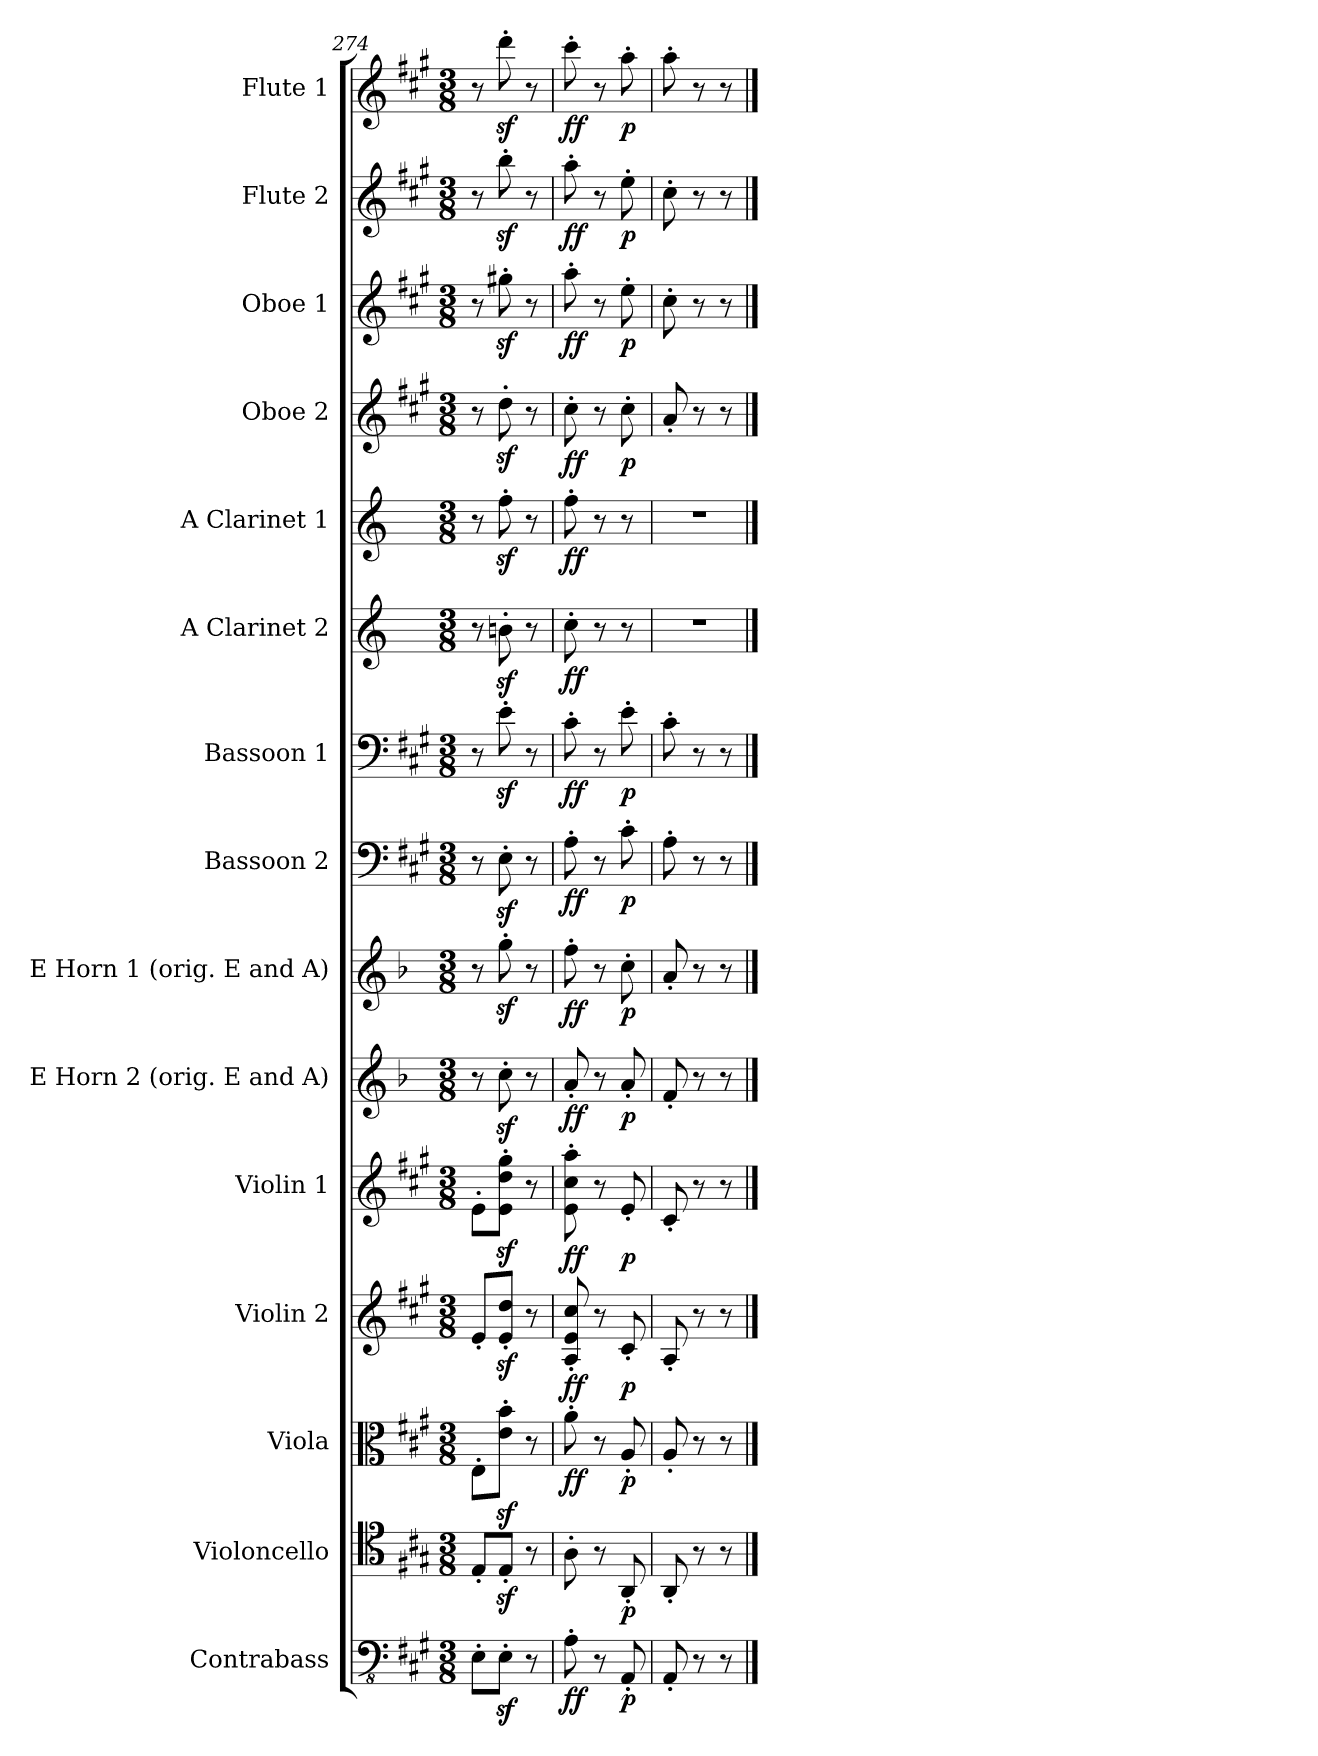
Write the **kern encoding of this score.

**kern	**dynam	**kern	**dynam	**kern	**dynam	**kern	**dynam	**kern	**dynam	**kern	**dynam	**kern	**dynam	**kern	**dynam	**kern	**dynam	**kern	**dynam	**kern	**dynam	**kern	**dynam	**kern	**dynam	**kern	**dynam	**kern	**dynam
*part15	*part15	*part14	*part14	*part13	*part13	*part12	*part12	*part11	*part11	*part10	*part10	*part9	*part9	*part8	*part8	*part7	*part7	*part6	*part6	*part5	*part5	*part4	*part4	*part3	*part3	*part2	*part2	*part1	*part1
*staff15	*staff15	*staff14	*staff14	*staff13	*staff13	*staff12	*staff12	*staff11	*staff11	*staff10	*staff10	*staff9	*staff9	*staff8	*staff8	*staff7	*staff7	*staff6	*staff6	*staff5	*staff5	*staff4	*staff4	*staff3	*staff3	*staff2	*staff2	*staff1	*staff1
*I"Contrabass	*	*I"Violoncello	*	*I"Viola	*	*I"Violin 2	*	*I"Violin 1	*	*I"E Horn 2 (orig. E and A)	*	*I"E Horn 1 (orig. E and A)	*	*I"Bassoon 2	*	*I"Bassoon 1	*	*I"A Clarinet 2	*	*I"A Clarinet 1	*	*I"Oboe 2	*	*I"Oboe 1	*	*I"Flute 2	*	*I"Flute 1	*
*I'Cb	*	*I'Vc	*	*I'Vla	*	*I'Vln 2	*	*I'Vln 1	*	*I'Hn 2	*	*I'Hn 1	*	*I'Bsn 2	*	*I'Bsn 1	*	*I'Cl 2	*	*I'Cl 1	*	*I'Ob 2	*	*I'Ob 1	*	*I'Fl 2	*	*I'Fl 1	*
*clefFv4	*	*clefC4	*	*clefC3	*	*clefG2	*	*clefG2	*	*clefG2	*	*clefG2	*	*clefF4	*	*clefF4	*	*clefG2	*	*clefG2	*	*clefG2	*	*clefG2	*	*clefG2	*	*clefG2	*
*	*	*	*	*	*	*	*	*	*	*ITrd5c8	*	*ITrd5c8	*	*	*	*	*	*ITrd2c3	*	*ITrd2c3	*	*	*	*	*	*	*	*	*
*k[f#c#g#]	*	*k[f#c#g#]	*	*k[f#c#g#]	*	*k[f#c#g#]	*	*k[f#c#g#]	*	*k[f#c#g#]	*	*k[f#c#g#]	*	*k[f#c#g#]	*	*k[f#c#g#]	*	*k[f#c#g#]	*	*k[f#c#g#]	*	*k[f#c#g#]	*	*k[f#c#g#]	*	*k[f#c#g#]	*	*k[f#c#g#]	*
*M3/8	*	*M3/8	*	*M3/8	*	*M3/8	*	*M3/8	*	*M3/8	*	*M3/8	*	*M3/8	*	*M3/8	*	*M3/8	*	*M3/8	*	*M3/8	*	*M3/8	*	*M3/8	*	*M3/8	*
=274	=274	=274	=274	=274	=274	=274	=274	=274	=274	=274	=274	=274	=274	=274	=274	=274	=274	=274	=274	=274	=274	=274	=274	=274	=274	=274	=274	=274	=274
8EE'\L	.	8E'/L	.	8E'\L	.	8e'/L	.	8e'\L	.	8r	.	8r	.	8r	.	8r	.	8r	.	8r	.	8r	.	8r	.	8r	.	8r	.
8EEz<'\J	.	8Ez<'/J	.	8e\z<' 8b\z<'J	.	8e/z<' 8dd/z<'J	.	8e\z<' 8dd\z<' 8gg#\z<'J	.	8ez<'\	.	8bz<'\	.	8Ez<'\	.	8ez<'\	.	8g#Xz<'\	.	8ddz<'\	.	8ddz<'\	.	8gg#Xz<'\	.	8bbz<'\	.	8dddz<'\	.
8r	.	8r	.	8r	.	8r	.	8r	.	8r	.	8r	.	8r	.	8r	.	8r	.	8r	.	8r	.	8r	.	8r	.	8r	.
=275	=275	=275	=275	=275	=275	=275	=275	=275	=275	=275	=275	=275	=275	=275	=275	=275	=275	=275	=275	=275	=275	=275	=275	=275	=275	=275	=275	=275	=275
!	!LO:DY:b	!	!	!	!LO:DY:b	!	!LO:DY:b	!	!LO:DY:b	!	!LO:DY:b	!	!LO:DY:b	!	!LO:DY:b	!	!LO:DY:b	!	!LO:DY:b	!	!LO:DY:b	!	!LO:DY:b	!	!LO:DY:b	!	!LO:DY:b	!	!LO:DY:b
8AA'\	ff	8A'\	.	8a'\	ff	8A/' 8e/' 8cc#/'	ff	8e\' 8cc#\' 8aa\'	ff	8c#'/	ff	8a'\	ff	8A'\	ff	8c#'\	ff	8a'\	ff	8dd'\	ff	8cc#'\	ff	8aa'\	ff	8aa'\	ff	8ccc#'\	ff
8r	.	8r	.	8r	.	8r	.	8r	.	8r	.	8r	.	8r	.	8r	.	8r	.	8r	.	8r	.	8r	.	8r	.	8r	.
!	!LO:DY:b	!	!LO:DY:b	!	!LO:DY:b	!	!LO:DY:b	!	!LO:DY:b	!	!LO:DY:b	!	!LO:DY:b	!	!LO:DY:b	!	!LO:DY:b	!	!	!	!	!	!LO:DY:b	!	!LO:DY:b	!	!LO:DY:b	!	!LO:DY:b
8AAA'/	p	8AA'/	p	8A'/	p	8c#'/	p	8e'/	p	8c#'/	p	8e'\	p	8c#'\	p	8e'\	p	8r	.	8r	.	8cc#'\	p	8ee'\	p	8ee'\	p	8aa'\	p
=276	=276	=276	=276	=276	=276	=276	=276	=276	=276	=276	=276	=276	=276	=276	=276	=276	=276	=276	=276	=276	=276	=276	=276	=276	=276	=276	=276	=276	=276
8AAA'/	.	8AA'/	.	8A'/	.	8A'/	.	8c#'/	.	8A'/	.	8c#'/	.	8A'\	.	8c#'\	.	4.r	.	4.r	.	8a'/	.	8cc#'\	.	8cc#'\	.	8aa'\	.
8r	.	8r	.	8r	.	8r	.	8r	.	8r	.	8r	.	8r	.	8r	.	.	.	.	.	8r	.	8r	.	8r	.	8r	.
8r	.	8r	.	8r	.	8r	.	8r	.	8r	.	8r	.	8r	.	8r	.	.	.	.	.	8r	.	8r	.	8r	.	8r	.
==	==	==	==	==	==	==	==	==	==	==	==	==	==	==	==	==	==	==	==	==	==	==	==	==	==	==	==	==	==
*-	*-	*-	*-	*-	*-	*-	*-	*-	*-	*-	*-	*-	*-	*-	*-	*-	*-	*-	*-	*-	*-	*-	*-	*-	*-	*-	*-	*-	*-
